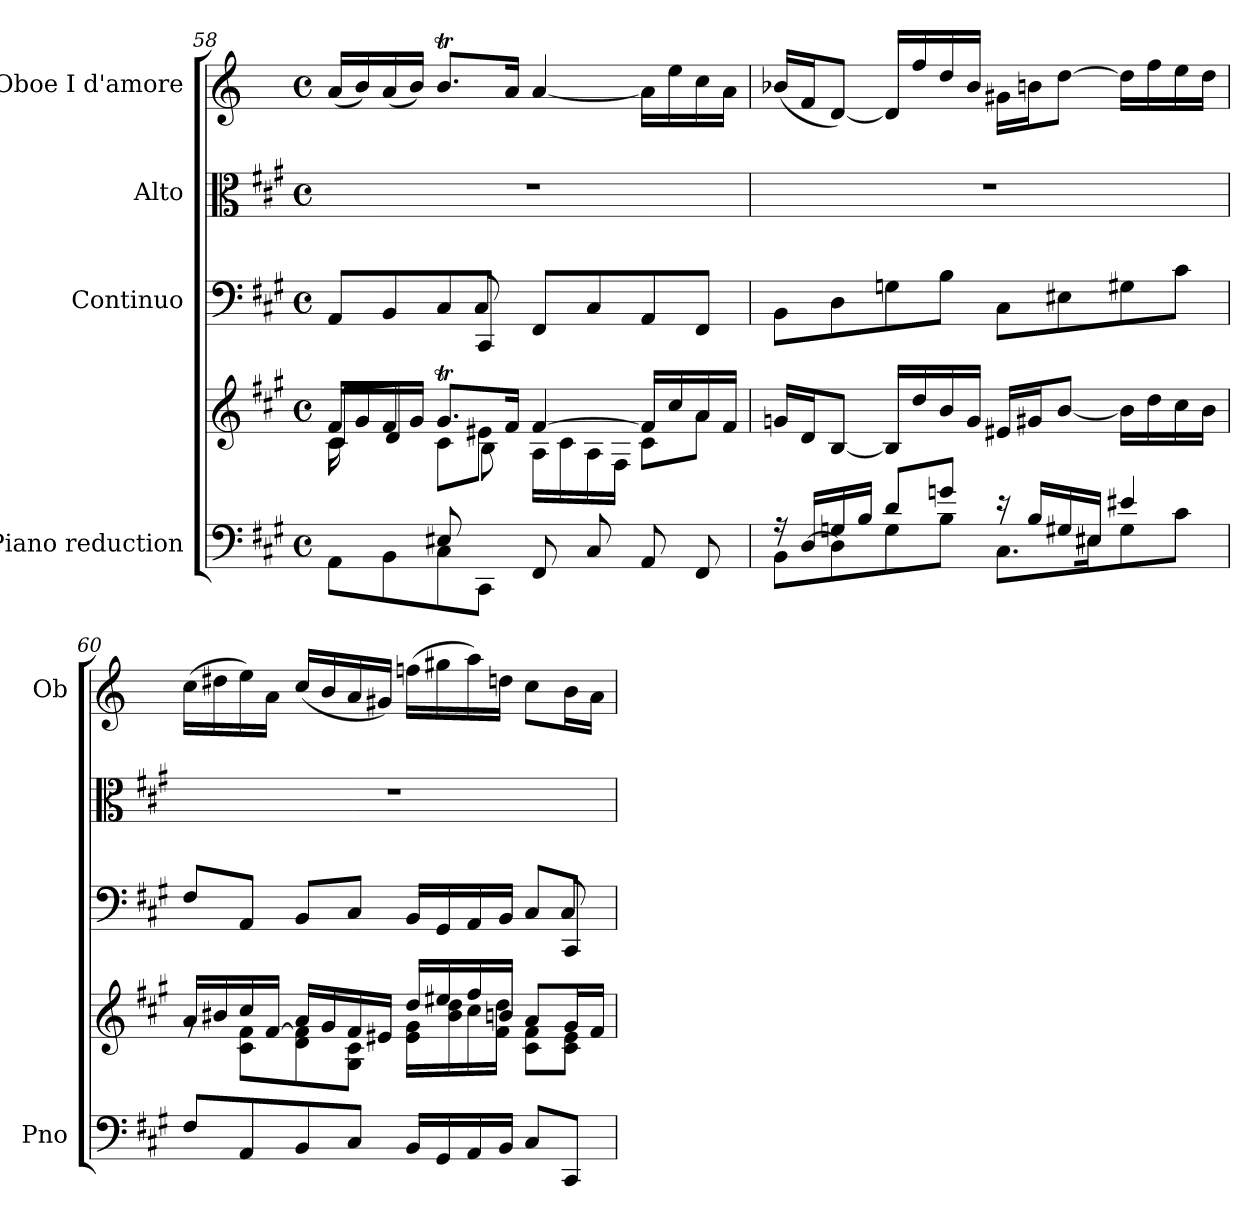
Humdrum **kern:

**kern	**kern	**kern	**kern	**kern
*part4	*part4	*part3	*part2	*part1
*staff5	*staff4	*staff3	*staff2	*staff1
*I"Piano reduction	*	*I"Continuo	*I"Alto	*I"Oboe I d'amore
*I'Pno	*	*	*	*I'Ob
!!LO:PB:g=z
*clefF4	*clefG2	*clefF4	*clefC3	*clefG2
*	*	*	*	*ITrd2c3
*k[f#c#g#]	*k[f#c#g#]	*k[f#c#g#]	*k[f#c#g#]	*k[f#c#g#]
*M4/4	*M4/4	*M4/4	*M4/4	*M4/4
*met(c)	*met(c)	*met(c)	*met(c)	*met(c)
=58	=58	=58	=58	=58
*^	*^	*^	*	*
*	*	*	*^	*	*	*	*
16ryy	8AA\L	16f#/LL	8c#/L	16c#\LL	8AA/L	4.ryy	1r	(<16f#/LL
16B/	.	16g#/	.	16ryy	.	.	.	16g#/)
*	*	*	*v	*v	*	*	*	*
16A/	8BB\	16f#/	8d\J	8BB/	.	.	(<16f#/
16B/JJ	.	16g#/JJ	.	.	.	.	16g#/JJ)
8E#X/L	8C#\	8.g#t/L	8c#\L	8C#/	.	.	8.g#t/L
*	*	*	*^	*	*	*	*
8ryy	8CC#\J	.	8e#X\J	8B\J	8CC#/J	8C#!/	.	.
.	.	16f#/Jk	.	.	.	.	.	16f#/Jk
8FF#/L	2ryy	[4f#/	16A\LL	2ryy	8FF#/L	2ryy	.	[4f#/
.	.	.	16c#\	.	.	.	.	.
8C#/	.	.	16A\	.	8C#/	.	.	.
.	.	.	16F#\JJ	.	.	.	.	.
8AA/	.	16f#/LL]	8c#\L	.	8AA/	.	.	16f#\LL]
.	.	16cc#/	.	.	.	.	.	16cc#\
8FF#/J	.	16a/	8a\J	.	8FF#/J	.	.	16a\
.	.	16f#/JJ	.	.	.	.	.	16f#\JJ
*	*	*v	*v	*v	*	*	*	*
*	*	*	*v	*v	*	*
=59	=59	=59	=59	=59	=59
16r	8BB\L	16gn/LL	8BB\L	1r	(<16gn/LL
[16D/LL	.	16d/J	.	.	16d/J
16Gn/	8D\]	[8B/J	8D\	.	[8B/J)
16B/JJ	.	.	.	.	.
8d/L	8G\	16B/LL]	8Gn\	.	16B/LL]
.	.	16dd/	.	.	16dd/
8gn/J	8B\J	16b/	8B\J	.	16b/
.	.	16g/JJ	.	.	16g/JJ
16r	8.C#\L	16e#X/LL	8C#\L	.	16e#X\LL
16B/LL	.	16g#X/J	.	.	16g#X\J
16G#X/	.	[8b/J	8E#X\	.	[8b\J
16E#X/JJ	16E#\K	.	.	.	.
4e#X/	8G#\	16b\LL]	8G#X\	.	16b\LL]
.	.	16dd\	.	.	16dd\
.	8c#\J	16cc#\	8c#\J	.	16cc#\
.	.	16b\JJ	.	.	16b\JJ
*v	*v	*	*	*	*
=60	=60	=60	=60	=60
*	*^	*^	*	*
8F#/L	16a/LL	8rg	8F#/L	2..ryy	1r	(>16a\LL
.	16b#X/	.	.	.	.	16b#X\
8AA/	16cc#/	8c#\ 8f#\L	8AA/J	.	.	16cc#\)
.	[16f#/JJ	.	.	.	.	16f#\JJ
8BB/	16a/LL	8d\ 8f#\]	8BB/L	.	.	(<16a/LL
.	16g#/	.	.	.	.	16g#/
8C#/J	16f#/	8G#\ 8c#\J	8C#/J	.	.	16f#/
.	16e#X/JJ	.	.	.	.	16e#X/JJ)
16BB/LL	16dd/LL	16e#\ 16g#\LL	16BB/LL	.	.	(>16ddn\LL
16GG#/	16ee#X/	16b#\ 16dd\	16GG#/	.	.	16ee#X\
16AA/	16ff#/	16cc#\	16AA/	.	.	16ff#\)
16BB/JJ	16bn/JJ	16f#\ 16dd\JJ	16BB/JJ	.	.	16bn\JJ
8C#/L	8a/L	8c#\ 8f#\L	8C#/L	.	.	8a\L
8CC#/J	16g#/L	8c#\ 8e#\J	8CC#/J	8C#!/	.	16g#\L
.	16f#/JJ	.	.	.	.	16f#\JJ
*	*v	*v	*	*	*	*
*	*	*v	*v	*	*
=	=	=	=	=
*-	*-	*-	*-	*-
